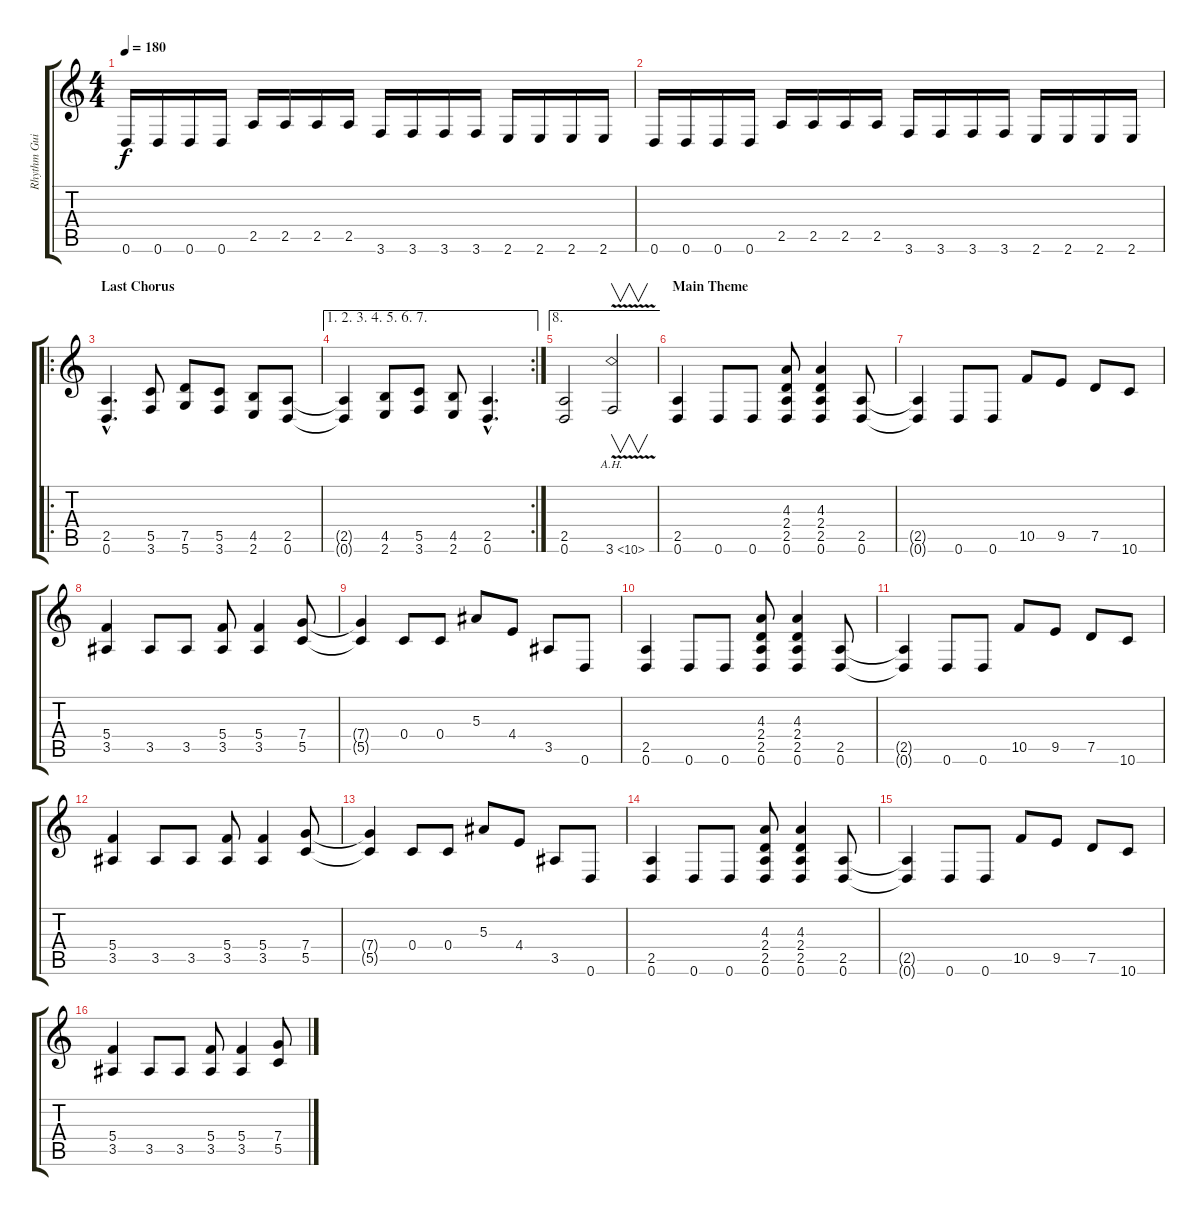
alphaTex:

\track ("Rhythm Guitar 1" "Rhythm Gui") {instrument distortionguitar}
\staff {score tabs}
\tuning (D4 A3 F3 C3 G2 D2) {hide}
\ts (4 4)
\tempo 180
\clef g2
\ks c
0.6.16{dy f} 0.6.16 0.6.16 0.6.16 2.5.16 2.5.16 2.5.16 2.5.16 3.6.16 3.6.16 3.6.16 3.6.16 2.6.16 2.6.16 2.6.16 2.6.16 |
0.6.16 0.6.16 0.6.16 0.6.16 2.5.16 2.5.16 2.5.16 2.5.16 3.6.16 3.6.16 3.6.16 3.6.16 2.6.16 2.6.16 2.6.16 2.6.16 |
\ro
\section ("" "Last Chorus")
(2.5{hac} 0.6{hac}).4{d} (5.5 3.6).8 (7.5 5.6).8 (5.5 3.6).8 (4.5 2.6).8 (2.5 0.6).8 |
\ae (1 2 3 4 5 6 7)
\rc 2
(2.5{t} 0.6{t}).4 (4.5 2.6).8 (5.5 3.6).8 (4.5 2.6).8 (2.5{hac} 0.6{hac}).4{d} |
\ae 8
(2.5 0.6).2 3.6{ah 7 v}.2{v instrument guitarharmonics} |
\section ("" "Main Theme")
(2.5 0.6).4{instrument distortionguitar} 0.6.8 0.6.8 (4.3 2.4 2.5 0.6).8 (4.3 2.4 2.5 0.6).4 (2.5 0.6).8 |
(2.5{t} 0.6{t}).4 0.6.8 0.6.8 10.5.8 9.5.8 7.5.8 10.6.8 |
(5.4 3.5).4 3.5.8 3.5.8 (5.4 3.5).8 (5.4 3.5).4 (7.4 5.5).8 |
(7.4{t} 5.5{t}).4 0.4.8 0.4.8 5.3.8 4.4.8 3.5.8 0.6.8 |
(2.5 0.6).4 0.6.8 0.6.8 (4.3 2.4 2.5 0.6).8 (4.3 2.4 2.5 0.6).4 (2.5 0.6).8 |
(2.5{t} 0.6{t}).4 0.6.8 0.6.8 10.5.8 9.5.8 7.5.8 10.6.8 |
(5.4 3.5).4 3.5.8 3.5.8 (5.4 3.5).8 (5.4 3.5).4 (7.4 5.5).8 |
(7.4{t} 5.5{t}).4 0.4.8 0.4.8 5.3.8 4.4.8 3.5.8 0.6.8 |
(2.5 0.6).4{instrument distortionguitar} 0.6.8 0.6.8 (4.3 2.4 2.5 0.6).8 (4.3 2.4 2.5 0.6).4 (2.5 0.6).8 |
(2.5{t} 0.6{t}).4 0.6.8 0.6.8 10.5.8 9.5.8 7.5.8 10.6.8 |
(5.4 3.5).4 3.5.8 3.5.8 (5.4 3.5).8 (5.4 3.5).4 (7.4 5.5).8
